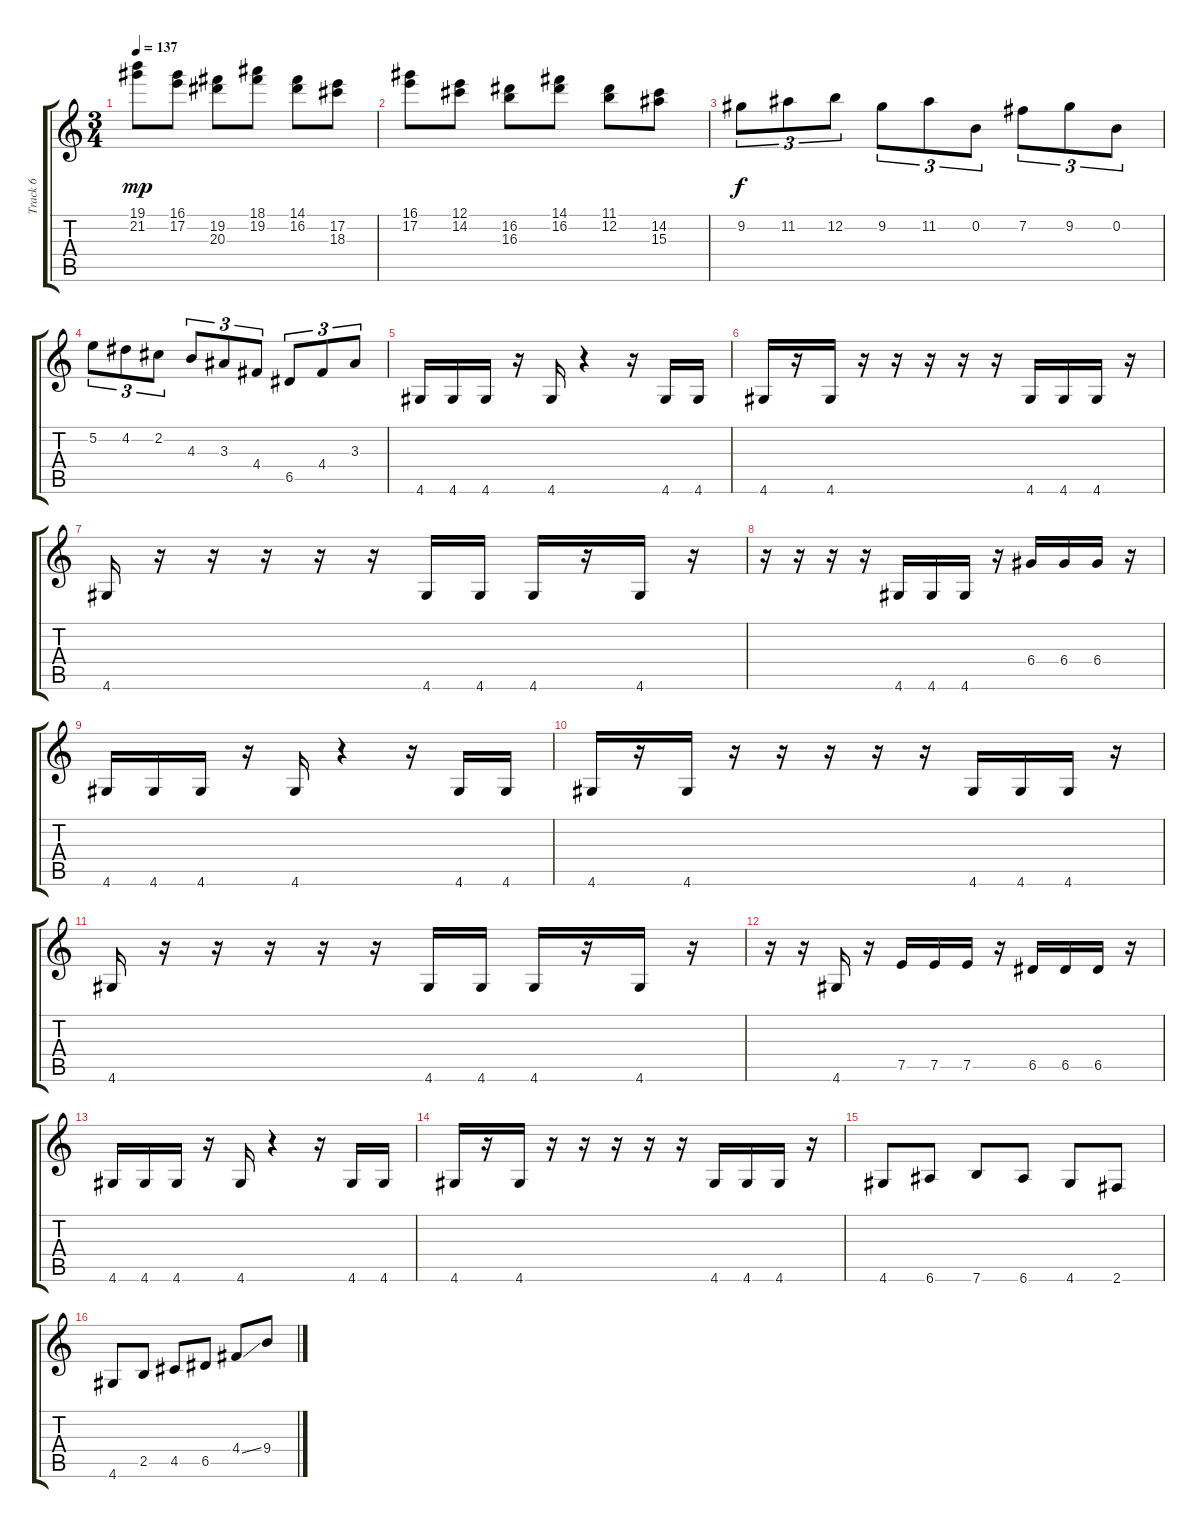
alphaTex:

\track ("Track 6" "Track 6") {instrument distortionguitar}
\staff {score tabs}
\tuning (E4 B3 G3 D3 A2 E2) {hide}
\ts (3 4)
\tempo 137
\clef g2
\ks c
(19.1 21.2).8{dy mp} (16.1 17.2).8 (19.2 20.3).8 (18.1 19.2).8 (14.1 16.2).8 (17.2 18.3).8 |
(16.1 17.2).8 (12.1 14.2).8 (16.2 16.3).8 (14.1 16.2).8 (11.1 12.2).8 (14.2 15.3).8 |
9.2.8{tu (3 2) dy f} 11.2.8{tu (3 2)} 12.2.8{tu (3 2)} 9.2.8{tu (3 2)} 11.2.8{tu (3 2)} 0.2.8{tu (3 2)} 7.2.8{tu (3 2)} 9.2.8{tu (3 2)} 0.2.8{tu (3 2)} |
5.2.8{tu (3 2)} 4.2.8{tu (3 2)} 2.2.8{tu (3 2)} 4.3.8{tu (3 2)} 3.3.8{tu (3 2)} 4.4.8{tu (3 2)} 6.5.8{tu (3 2)} 4.4.8{tu (3 2)} 3.3.8{tu (3 2)} |
4.6.16 4.6.16 4.6.16 r.16 4.6.16 r.4 r.16 4.6.16 4.6.16 |
4.6.16 r.16 4.6.16 r.16 r.16 r.16 r.16 r.16 4.6.16 4.6.16 4.6.16 r.16 |
4.6.16 r.16 r.16 r.16 r.16 r.16 4.6.16 4.6.16 4.6.16 r.16 4.6.16 r.16 |
r.16 r.16 r.16 r.16 4.6.16 4.6.16 4.6.16 r.16 6.4.16 6.4.16 6.4.16 r.16 |
4.6.16 4.6.16 4.6.16 r.16 4.6.16 r.4 r.16 4.6.16 4.6.16 |
4.6.16 r.16 4.6.16 r.16 r.16 r.16 r.16 r.16 4.6.16 4.6.16 4.6.16 r.16 |
4.6.16 r.16 r.16 r.16 r.16 r.16 4.6.16 4.6.16 4.6.16 r.16 4.6.16 r.16 |
r.16 r.16 4.6.16 r.16 7.5.16 7.5.16 7.5.16 r.16 6.5.16 6.5.16 6.5.16 r.16 |
4.6.16 4.6.16 4.6.16 r.16 4.6.16 r.4 r.16 4.6.16 4.6.16 |
4.6.16 r.16 4.6.16 r.16 r.16 r.16 r.16 r.16 4.6.16 4.6.16 4.6.16 r.16 |
4.6.8 6.6.8 7.6.8 6.6.8 4.6.8 2.6.8 |
4.6.8 2.5.8 4.5.8 6.5.8 4.4{ss}.8 9.4.8
